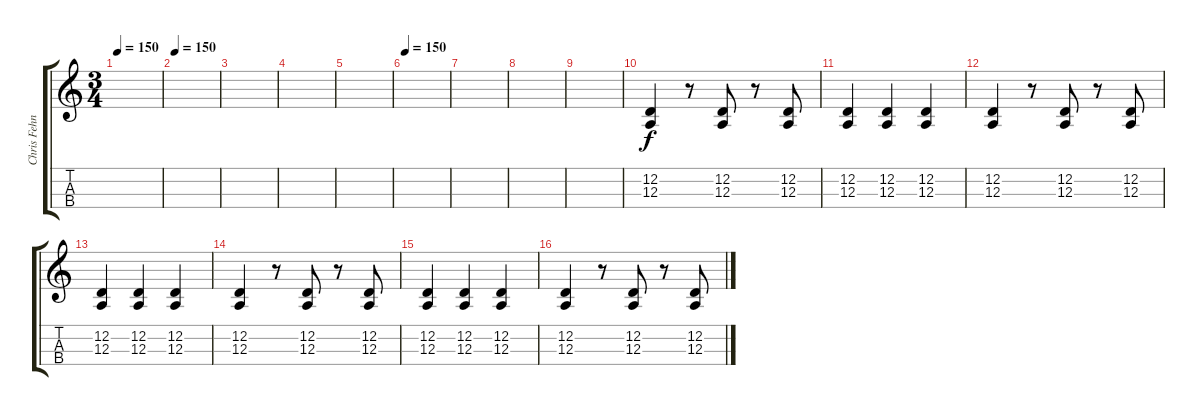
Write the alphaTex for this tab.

\track ("Chris Fehn" "Chris Fehn") {instrument melodictom}
\staff {score tabs}
\tuning (G3 D3 A2 E2) {hide}
\ts (3 4)
\tempo 150
\clef g2
\ks c
|
\tempo 150
|
|
|
|
\tempo 150
|
|
|
|
(12.2 12.3).4 r.8 (12.2 12.3).8 r.8 (12.2 12.3).8 |
(12.2 12.3).4 (12.2 12.3).4 (12.2 12.3).4 |
(12.2 12.3).4 r.8 (12.2 12.3).8 r.8 (12.2 12.3).8 |
(12.2 12.3).4 (12.2 12.3).4 (12.2 12.3).4 |
(12.2 12.3).4 r.8 (12.2 12.3).8 r.8 (12.2 12.3).8 |
(12.2 12.3).4 (12.2 12.3).4 (12.2 12.3).4 |
(12.2 12.3).4 r.8 (12.2 12.3).8 r.8 (12.2 12.3).8
